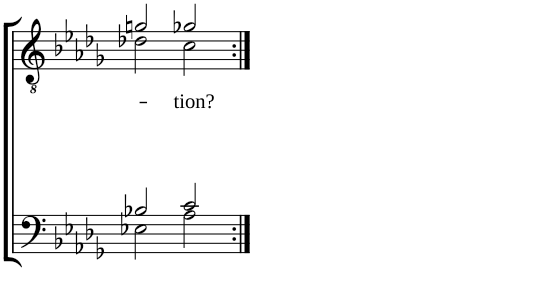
**kern	**kern	**text
*part2	*part1	*part1
*staff2	*staff1	*staff1
*I"Piano	*I"Piano	*
*I'Pno	*I'Pno	*
!!LO:PB:g=z
*clefF4	*clefGv2	*
*k[b-e-a-d-g-]	*k[b-e-a-d-g-]	*
*M4/4	*M4/4	*
*met(c)	*met(c)	*
=24	=24	=24
*^	*^	*
2B-X/	2E-X\	2gn/	2d-X\	.
!	!	!	!	!LO:LY:b
2c/	2A-\	2g-X/	2c\	-tion?
*v	*v	*	*	*
*	*v	*v	*
=:|!	=:|!	=:|!
*-	*-	*-
